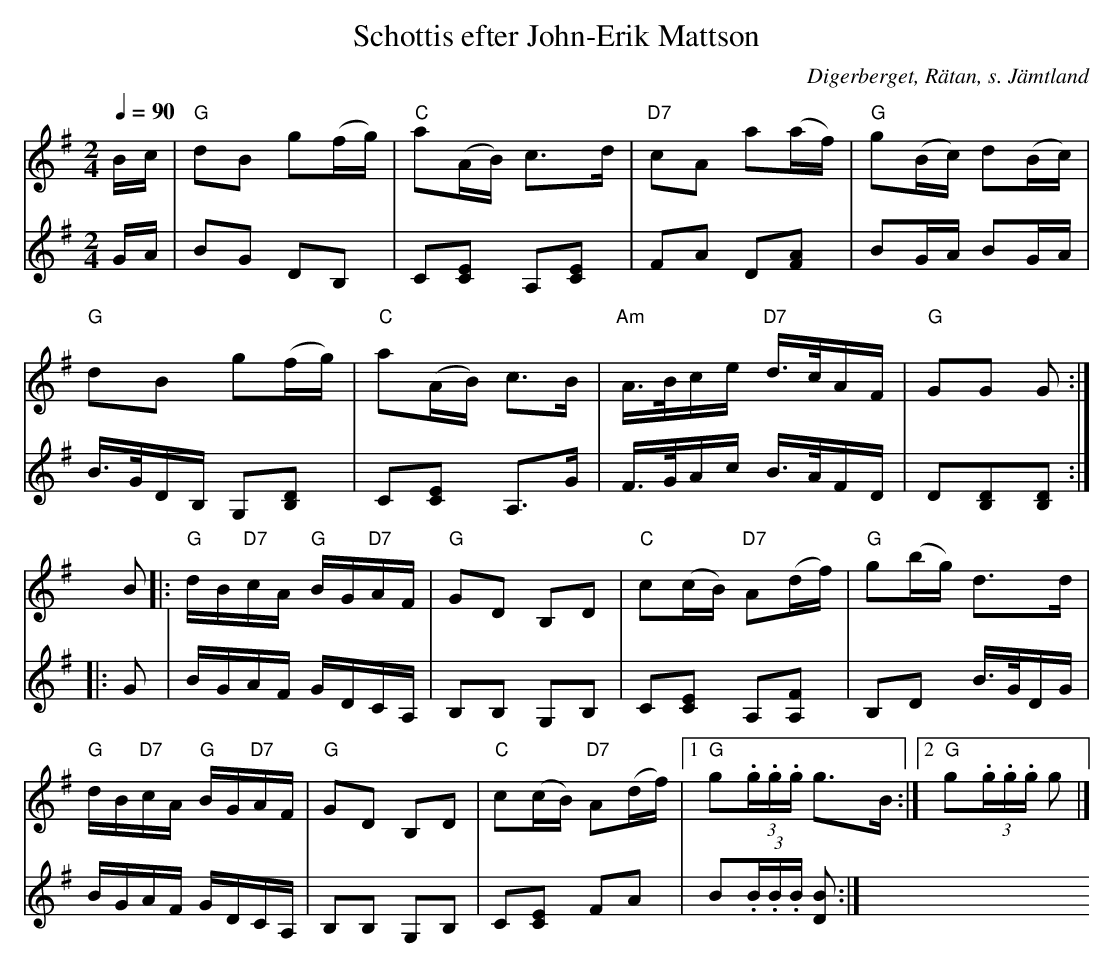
X:1
T:Schottis efter John-Erik Mattson
O:Digerberget, Rätan, s. Jämtland
M:2/4
L:1/16
Q:1/4=90
K:G
V:1
Bc|"G"d2B2 g2(fg)|"C"a2(AB) c3d|"D7"c2A2 a2(af)|"G"g2(Bc) d2(Bc)|!
"G"d2B2 g2(fg)|"C"a2(AB) c3B|"Am"A>Bce "D7"d>cAF|"G"G2G2 G2:|!
B2|:"G"dB"D7"cA "G"BG"D7"AF|"G"G2D2 B,2D2|"C"c2(cB) "D7"A2(df)|"G"g2(bg) d3d|!
"G"dB"D7"cA "G"BG"D7"AF|"G"G2D2 B,2D2|"C"c2(cB) "D7"A2(df)|[1"G"g2(3.g.g.g g3B:|[2"G"g2(3.g.g.g g2|]
V:2
GA|B2G2 D2B,2|C2[C2E2] A,2[C2E2]|F2A2 D2[F2A2]|B2GA B2GA|!
B>GDB, G,2[B,2D2]|C2[C2E2] A,3G|F>GAc B>AFD|D2[B,2D2][B,2D2]::!
G2|BGAF GDCA,|B,2B,2 G,2B,2|C2[C2E2] A,2[A,2F2]|B,2D2 B>GDG|!
BGAF GDCA,|B,2B,2 G,2B,2|C2[C2E2] F2A2|B2(3.B.B.B [D2B2]:|]
